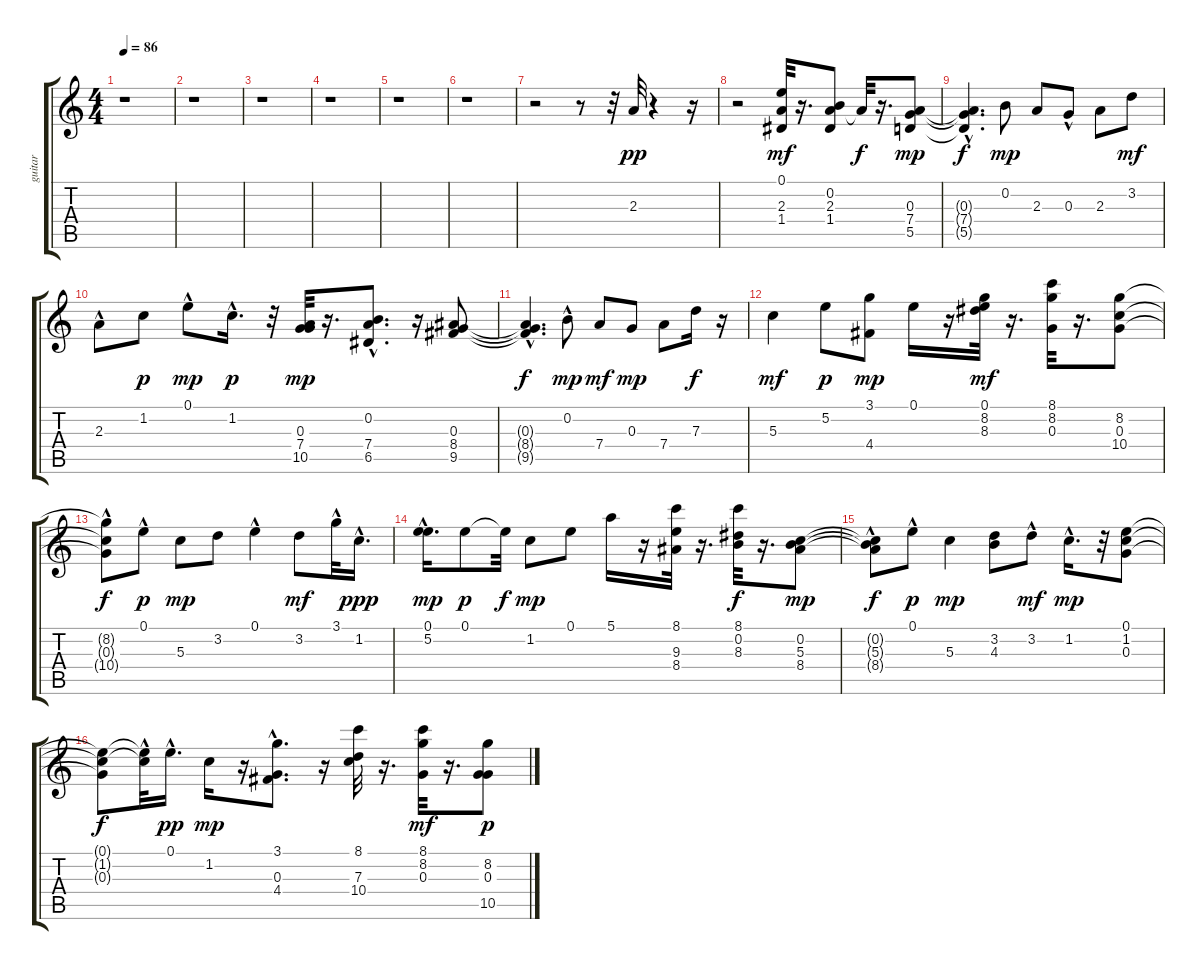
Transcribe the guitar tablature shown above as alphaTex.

\track ("guitar" "guitar") {instrument acousticguitarnylon}
\staff {score tabs}
\tuning (E4 B3 G3 D3 A2 E2) {hide}
\ts (4 4)
\tempo 86
\clef g2
\ks c
r.1{dy pp} |
r.1 |
r.1 |
r.1 |
r.1 |
r.1 |
r.2 r.8 r.32 2.3.32 r.4 r.16 |
r.2 (0.1 2.3 1.4).32{dy mf} r.16{d} (0.2 2.3 1.4).8 2.3{t}.32{dy f} r.16{d} (0.3 7.4 5.5).8{dy mp} |
(0.3{t} 7.4{hac t} 5.5{t}).4{d dy f} 0.2.8{dy mp} 2.3.8 0.3{hac}.8 2.3.8 3.2.8{dy mf} |
2.3{hac}.8 1.2.8{dy p} 0.1{hac}.8{dy mp} 1.2{hac}.16{d dy p} r.32 (0.3 7.4 10.5).32{dy mp} r.16{d} (0.2 7.4{hac} 6.5).8{d} r.16 (0.3 8.4 9.5).8 |
(0.3{t} 8.4{hac t} 9.5{t}).4{d dy f} 0.2{hac}.8{dy mp} 7.4.8{dy mf} 0.3.8{dy mp} 7.4.8 7.3.16{dy f} r.16 |
5.3.4{dy mf} 5.2.8{dy p} (3.1 4.4).8{dy mp} 0.1.16 r.16 (0.1 8.2 8.3).32{dy mf} r.16{d} (8.1 8.2 0.3).32 r.16{d} (8.2 0.3 10.4).8 |
(8.2{hac t} 0.3{t} 10.4{t}).8{dy f} 0.1{hac}.8{dy p} 5.3.8{dy mp} 3.2.8 0.1{hac}.4 3.2.8{dy mf} 3.1{hac}.32 1.2{hac}.16{d dy ppp} |
(0.1 5.2{hac}).16{d dy mp} 0.1.8{dy p} 0.1{t}.32{dy f} 1.2.8{dy mp} 0.1.8 5.1.16 r.16 (8.1 9.3 8.4).32 r.16{d} (8.1 0.2 8.3).32{dy f} r.16{d} (0.2 5.3 8.4).8{dy mp} |
(0.2{hac t} 5.3{hac t} 8.4{hac t}).8{dy f} 0.1{hac}.8{dy p} 5.3.4{dy mp} (3.2 4.3).8 3.2{hac}.8{dy mf} 1.2{hac}.16{d dy mp} r.32 (0.1 1.2 0.3).8 |
(0.1{t} 1.2{t} 0.3{t}).8{dy f} (0.1{t} 1.2{hac t}).32 0.1{hac}.16{d dy pp} 1.2.16{dy mp} r.16 (3.1{hac} 0.3{hac} 4.4).8{d} r.16 (8.1 7.3 10.4).32 r.16{d} (8.1 8.2 0.3).32{dy mf} r.16{d} (8.2 0.3 10.5).8{dy p}
